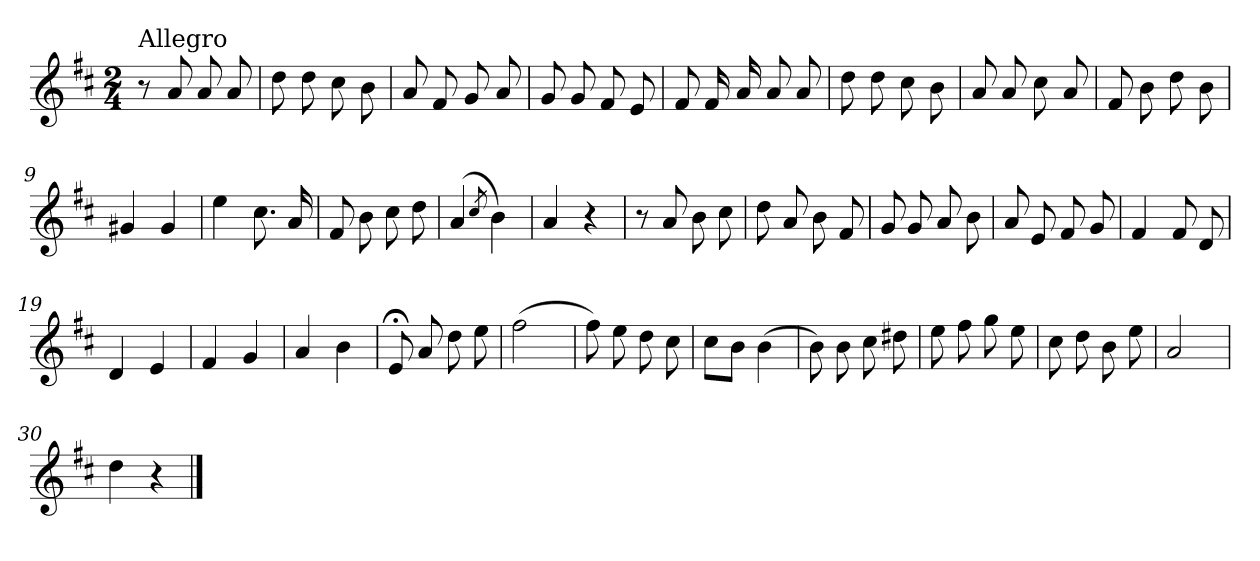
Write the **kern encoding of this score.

**kern
*part1
*staff1
*clefG2
*k[f#c#]
*D:
*M2/4
=1
!LO:TX:a:t=Allegro
8r
8a/
8a/
8a/
=2
8dd\
8dd\
8cc#\
8b\
=3
8a/
8f#/
8g/
8a/
=4
8g/
8g/
8f#/
8e/
=5
8f#/
16f#/
16a/
8a/
8a/
=6
8dd\
8dd\
8cc#\
8b\
!!LO:LB:g=z
=7
8a/
8a/
8cc#\
8a/
=8
8f#/
8b\
8dd\
8b\
=9
4g#X/
4g#/
=10
4ee\
8.cc#\
16a/
=11
8f#/
8b\
8cc#\
8dd\
=12
(>4a/
8qcc#/
4b\)
=13
4a/
4r
=14
8r
8a/
8b\
8cc#\
!!LO:LB:g=z
=15
8dd\
8a/
8b\
8f#/
=16
8g/
8g/
8a/
8b\
=17
8a/
8e/
8f#/
8g/
=18
4f#/
8f#/
8d/
=19
4d/
4e/
=20
4f#/
4g/
=21
4a/
4b\
=22
8e;</
8a/
8dd\
8ee\
!!LO:LB:g=z
=23
(>2ff#\
=24
8ff#\)
8ee\
8dd\
8cc#\
=25
8cc#\L
8b\J
(>4b\
=26
8b\)
8b\
8cc#\
8dd#X\
=27
8ee\
8ff#\
8gg\
8ee\
=28
8cc#\
8dd\
8b\
8ee\
=29
2a/
=30
4dd\
4r
==
*-
